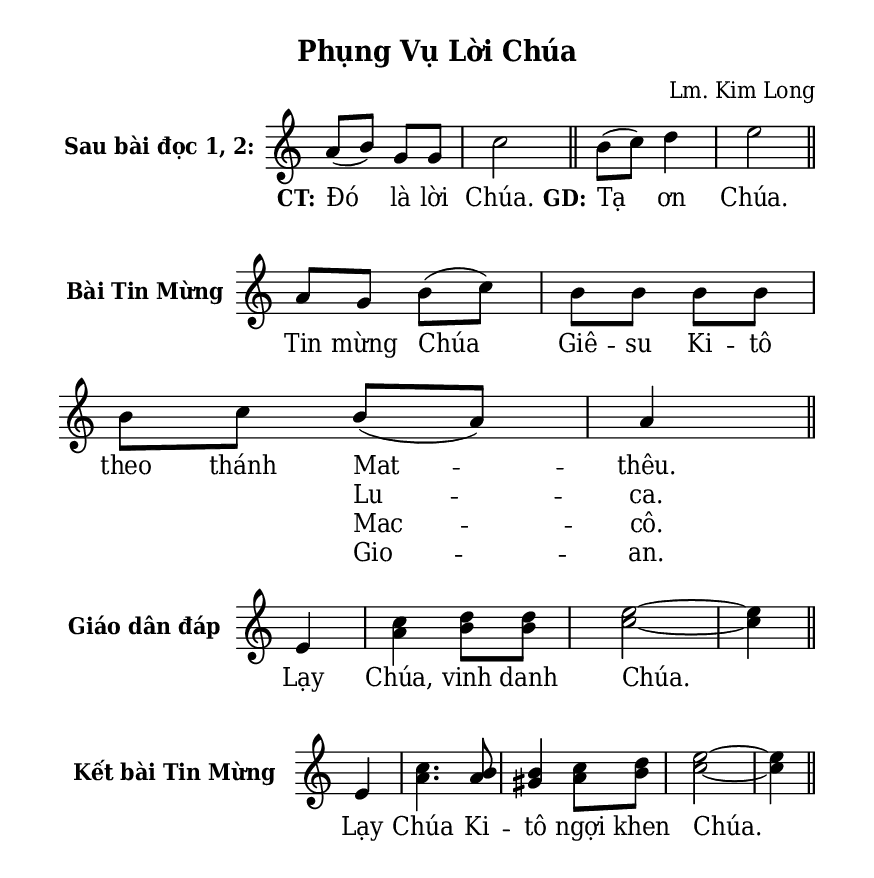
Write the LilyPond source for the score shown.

% Cài đặt chung
\version "2.22.1"
\include "english.ly"

\header {
  subtitle = \markup { \huge \bold "Phụng Vụ Lời Chúa" }
  composer = "Lm. Kim Long"
  %arranger = " "
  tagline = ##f
}

% Nhạc
nhacMauMot = \relative c'' {
  a8 (b) g g |
  c2 \bar "||"
  b8 (c) d4 |
  e2 \bar "||"
}

nhacMauHai = \relative c'' {
  a8 g b ([c]) b b b b b c b ([a]) a4 \bar "||"
}

nhacMauBa = \relative c' {
  \partial 4 e4 |
  <<
    {
      c' d8 d |
      e2 ~ |
      e4
    }
    {
      a,4 b8 b |
      c2 ~ |
      c4
    }
  >>
  \bar "||"
}

nhacMauBon = \relative c' {
  \partial 4 e4 |
  <<
    {
      c'4. b8 \bar "|"
      b4 c8 [d] \bar "|"
      e2 ~ \bar "|"
      e4
    }
    {
      a,4. a8 |
      gs4 a8 b |
      c2 ~ |
      c4
    }
  >>
  \bar "||"
}

% Lời
loiMauMot = \lyricmode {
  \set stanza = "CT:"
  Đó là lời Chúa.
  \set stanza = " GD:"
  Tạ ơn Chúa.
}

loiMauHaiMattheu = \lyricmode {
  Tin mừng Chúa Giê -- su Ki -- tô theo thánh Mat -- thêu.
}

loiMauHaiLuca = \lyricmode {
  \repeat unfold 9 { _ }
  Lu -- ca.
}

loiMauHaiMacco = \lyricmode {
  \repeat unfold 9 { _ }
  Mac -- cô.
}

loiMauHaiGioan = \lyricmode {
  \repeat unfold 9 { _ }
  Gio -- an.
}

loiMauBa = \lyricmode {
  Lạy Chúa, vinh danh Chúa.
}

loiMauBon = \lyricmode {
  Lạy Chúa Ki -- tô ngợi khen Chúa.
}

% Dàn trang
\paper {
  #(set-paper-size "a5")
  top-margin = 10\mm
  bottom-margin = 10\mm
  left-margin = 10\mm
  right-margin = 10\mm
  indent = #0
  #(define fonts
	 (make-pango-font-tree "Deja Vu Serif Condensed"
	 		       "Deja Vu Serif Condensed"
			       "Deja Vu Serif Condensed"
			       (/ 20 20)))
  print-page-number = ##f
}

TongNhip = {
  \key c \major \time 2/4
  \set Timing.beamExceptions = #'()
  \set Timing.baseMoment = #(ly:make-moment 1/4)
}

% Đổi kích thước nốt cho bè phụ
notBePhu =
#(define-music-function (font-size music) (number? ly:music?)
   (for-some-music
     (lambda (m)
       (if (music-is-of-type? m 'rhythmic-event)
           (begin
             (set! (ly:music-property m 'tweaks)
                   (cons `(font-size . ,font-size)
                         (ly:music-property m 'tweaks)))
             #t)
           #f))
     music)
   music)

\score {
  <<
    \new Staff \with {
      \remove "Time_signature_engraver"
      instrumentName = \markup {
        \bold "Sau bài đọc 1, 2:"
      }
    }
    <<
        \clef treble
        \new Voice = beSop {
          \TongNhip \nhacMauMot
        }
      \new Lyrics \lyricsto beSop \loiMauMot
    >>
  >>
  \layout {
    indent = 35
    ragged-right = ##f
    \override Lyrics.LyricSpace.minimum-distance = #0.7
    \override Score.BarNumber.break-visibility = ##(#f #f #f)
    \override Score.SpacingSpanner.uniform-stretching = ##t
    \override LyricHyphen.minimum-distance = #1.5
  }
}

\score {
  <<
    \new Staff \with {
      \remove "Time_signature_engraver"
      instrumentName = \markup {
        \bold "Bài Tin Mừng"
      }
    }
    <<
        \clef treble
        \new Voice = beSop {
          \TongNhip \nhacMauHai
        }
      \new Lyrics \lyricsto beSop \loiMauHaiMattheu
      \new Lyrics \lyricsto beSop \loiMauHaiLuca
      \new Lyrics \lyricsto beSop \loiMauHaiMacco
      \new Lyrics \lyricsto beSop \loiMauHaiGioan
    >>
  >>
  \layout {
    indent = 30
    \override Lyrics.LyricSpace.minimum-distance = #0.7
    \override Score.BarNumber.break-visibility = ##(#f #f #f)
    \override Score.SpacingSpanner.uniform-stretching = ##t
    \override LyricHyphen.minimum-distance = #0.5
    \set Score.defaultBarType = ""
    \set Score.barAlways = ##t
    ragged-last = ##f
  }
}

\markup { \vspace #0.3 }

\score {
  <<
    \new Staff \with {
      \remove "Time_signature_engraver"
      instrumentName = \markup {
        \bold "Giáo dân đáp"
      }
    }
    <<
        \clef treble
        \new Voice = beSop {
          \TongNhip \nhacMauBa
        }
      \new Lyrics \lyricsto beSop \loiMauBa
    >>
  >>
  \layout {
    indent = 30
    \override Lyrics.LyricSpace.minimum-distance = #0.7
    \override Score.BarNumber.break-visibility = ##(#f #f #f)
    \override Score.SpacingSpanner.uniform-stretching = ##t
    \override LyricHyphen.minimum-distance = #0.5
    \set Score.defaultBarType = ""
    \set Score.barAlways = ##t
    ragged-last = ##f
  }
}

\score {
  <<
    \new Staff \with {
      \remove "Time_signature_engraver"
      instrumentName = \markup {
        \bold "Kết bài Tin Mừng"
      }
    }
    <<
        \clef treble
        \new Voice = beSop {
          \TongNhip \nhacMauBon
        }
      \new Lyrics \lyricsto beSop \loiMauBon
    >>
  >>
  \layout {
    indent = 40
    \override Lyrics.LyricSpace.minimum-distance = #0.7
    \override Score.BarNumber.break-visibility = ##(#f #f #f)
    \override Score.SpacingSpanner.uniform-stretching = ##t
    \override LyricHyphen.minimum-distance = #0.5
    \set Score.defaultBarType = ""
    \set Score.barAlways = ##t
    ragged-last = ##f
  }
}
